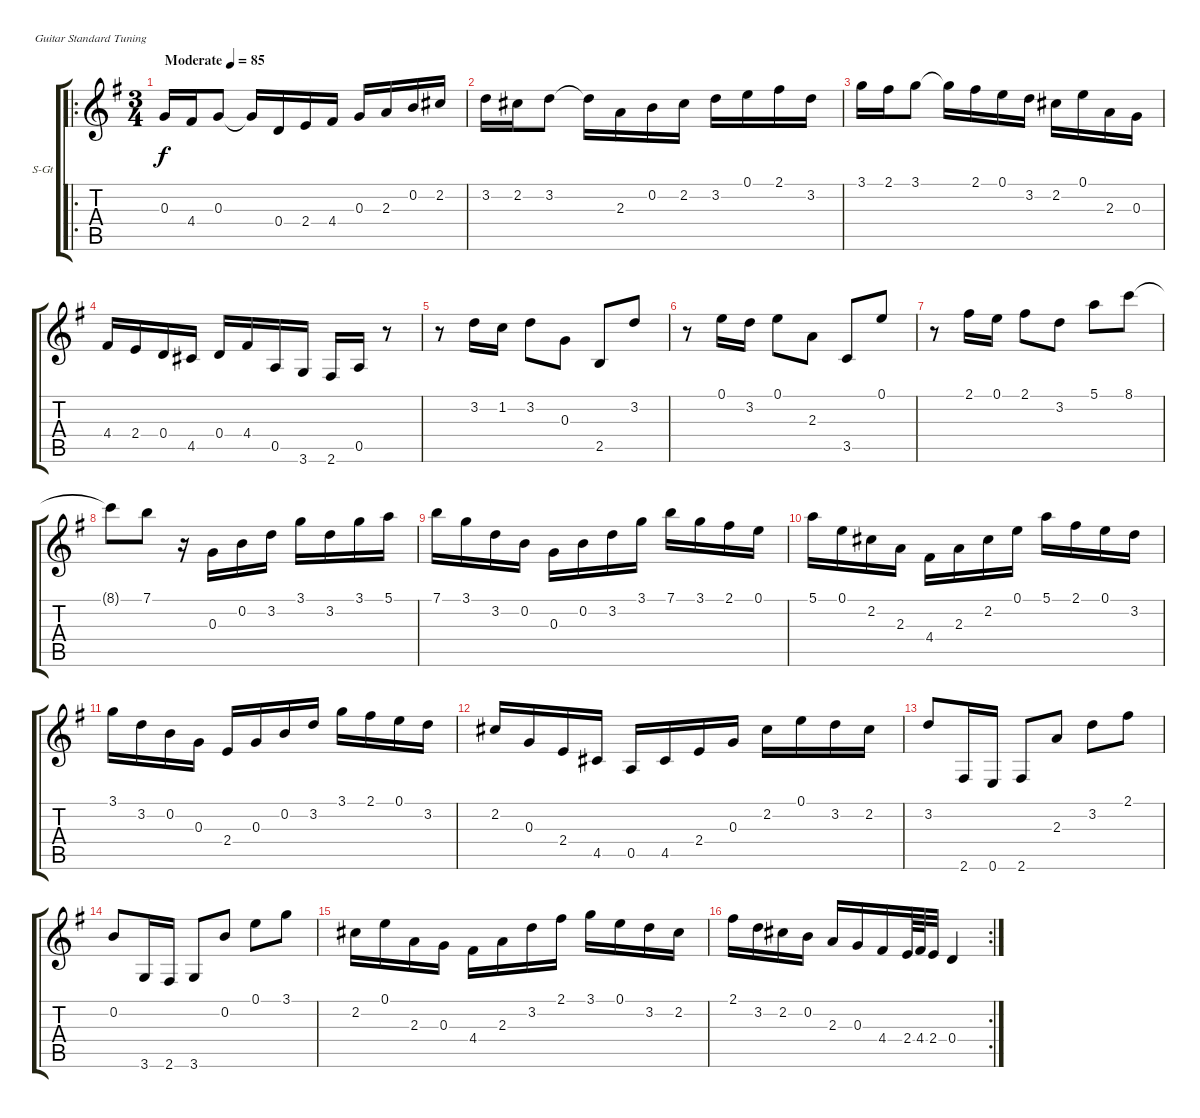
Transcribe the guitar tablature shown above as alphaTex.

\bracketExtendMode groupsimilarinstruments
\firstSystemTrackNameOrientation horizontal
\otherSystemsTrackNameOrientation horizontal
\track ("Mano Derecha (Sol)" "S-Gt") {instrument harpsichord}
\staff {score tabs}
\tuning (E4 B3 G3 D3 A2 E2)
\displaytranspose 12
\ro
\ts (3 4)
\beaming (8 2 2 2)
\tempo (85 "Moderate")
\clef g2
\ks g
0.3.16{dy f instrument harpsichord} 4.4.16 0.3.8 0.3{t}.16 0.4.16 2.4.16 4.4.16 0.3.16 2.3.16 0.2.16 2.2.16 |
3.2.16 2.2.16 3.2.8 3.2{t}.16 2.3.16 0.2.16 2.2.16 3.2.16 0.1.16 2.1.16 3.2.16 |
3.1.16 2.1.16 3.1.8 3.1{t}.16 2.1.16 0.1.16 3.2.16 2.2.16 0.1.16 2.3.16 0.3.16 |
4.4.16 2.4.16 0.4.16 4.5.16 0.4.16 4.4.16 0.5.16 3.6.16 2.6.16 0.5.16 r.8 |
r.8 3.2.16 1.2.16 3.2.8 0.3.8 2.5.8 3.2.8 |
r.8 0.1.16 3.2.16 0.1.8 2.3.8 3.5.8 0.1.8 |
r.8 2.1.16 0.1.16 2.1.8 3.2.8 5.1.8 8.1.8 |
8.1{t}.8 7.1.8 r.16 0.3.16 0.2.16 3.2.16 3.1.16 3.2.16 3.1.16 5.1.16 |
7.1.16 3.1.16 3.2.16 0.2.16 0.3.16 0.2.16 3.2.16 3.1.16 7.1.16 3.1.16 2.1.16 0.1.16 |
5.1.16 0.1.16 2.2.16 2.3.16 4.4.16 2.3.16 2.2.16 0.1.16 5.1.16 2.1.16 0.1.16 3.2.16 |
3.1.16 3.2.16 0.2.16 0.3.16 2.4.16 0.3.16 0.2.16 3.2.16 3.1.16 2.1.16 0.1.16 3.2.16 |
2.2.16 0.3.16 2.4.16 4.5.16 0.5.16 4.5.16 2.4.16 0.3.16 2.2.16 0.1.16 3.2.16 2.2.16 |
3.2.8 2.6.16 0.6.16 2.6.8 2.3.8 3.2.8 2.1.8 |
0.2.8 3.6.16 2.6.16 3.6.8 0.2.8 0.1.8 3.1.8 |
2.2.16 0.1.16 2.3.16 0.3.16 4.4.16 2.3.16 3.2.16 2.1.16 3.1.16 0.1.16 3.2.16 2.2.16 |
\rc 2
2.1.16 3.2.16 2.2.16 0.2.16 2.3.16 0.3.16 4.4.16 2.4.64 4.4.64 2.4.32 0.4.4
